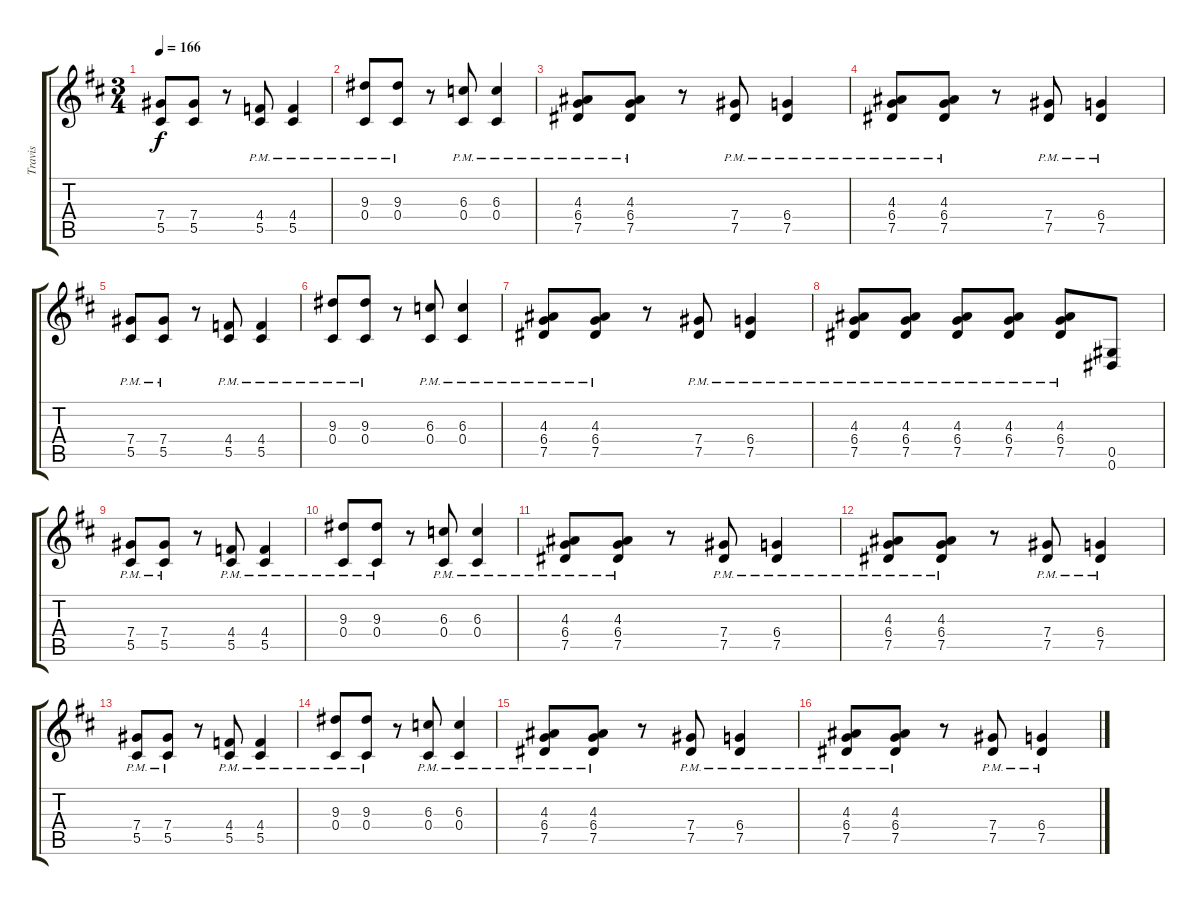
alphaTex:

\track ("Travis" "Travis") {instrument distortionguitar}
\staff {score tabs}
\tuning (Eb4 Bb3 Gb3 Db3 Ab2 Eb2) {hide}
\ts (3 4)
\tempo 166
\clef g2
\ks d
(7.4 5.5).8{dy f} (7.4 5.5).8 r.8 (4.4{pm} 5.5{pm}).8 (4.4{pm} 5.5{pm}).4 |
(9.3{pm} 0.4{pm}).8 (9.3{pm} 0.4{pm}).8 r.8 (6.3{pm} 0.4{pm}).8 (6.3{pm} 0.4{pm}).4 |
(4.3{pm} 6.4{pm} 7.5{pm}).8 (4.3{pm} 6.4{pm} 7.5{pm}).8 r.8 (7.4{pm} 7.5{pm}).8 (6.4{pm} 7.5{pm}).4 |
(4.3{pm} 6.4{pm} 7.5{pm}).8 (4.3{pm} 6.4{pm} 7.5{pm}).8 r.8 (7.4{pm} 7.5{pm}).8 (6.4{pm} 7.5{pm}).4 |
(7.4{pm} 5.5{pm}).8 (7.4{pm} 5.5{pm}).8 r.8 (4.4{pm} 5.5{pm}).8 (4.4{pm} 5.5{pm}).4 |
(9.3{pm} 0.4{pm}).8 (9.3{pm} 0.4{pm}).8 r.8 (6.3{pm} 0.4{pm}).8 (6.3{pm} 0.4{pm}).4 |
(4.3{pm} 6.4{pm} 7.5{pm}).8 (4.3{pm} 6.4{pm} 7.5{pm}).8 r.8 (7.4{pm} 7.5{pm}).8 (6.4{pm} 7.5{pm}).4 |
(4.3{pm} 6.4{pm} 7.5{pm}).8 (4.3{pm} 6.4{pm} 7.5{pm}).8 (4.3{pm} 6.4{pm} 7.5{pm}).8 (4.3{pm} 6.4{pm} 7.5{pm}).8 (4.3{pm} 6.4{pm} 7.5{pm}).8 (0.5 0.6).8 |
(7.4{pm} 5.5{pm}).8 (7.4{pm} 5.5{pm}).8 r.8 (4.4{pm} 5.5{pm}).8 (4.4{pm} 5.5{pm}).4 |
(9.3{pm} 0.4{pm}).8 (9.3{pm} 0.4{pm}).8 r.8 (6.3{pm} 0.4{pm}).8 (6.3{pm} 0.4{pm}).4 |
(4.3{pm} 6.4{pm} 7.5{pm}).8 (4.3{pm} 6.4{pm} 7.5{pm}).8 r.8 (7.4{pm} 7.5{pm}).8 (6.4{pm} 7.5{pm}).4 |
(4.3{pm} 6.4{pm} 7.5{pm}).8 (4.3{pm} 6.4{pm} 7.5{pm}).8 r.8 (7.4{pm} 7.5{pm}).8 (6.4{pm} 7.5{pm}).4 |
(7.4{pm} 5.5{pm}).8 (7.4{pm} 5.5{pm}).8 r.8 (4.4{pm} 5.5{pm}).8 (4.4{pm} 5.5{pm}).4 |
(9.3{pm} 0.4{pm}).8 (9.3{pm} 0.4{pm}).8 r.8 (6.3{pm} 0.4{pm}).8 (6.3{pm} 0.4{pm}).4 |
(4.3{pm} 6.4{pm} 7.5{pm}).8 (4.3{pm} 6.4{pm} 7.5{pm}).8 r.8 (7.4{pm} 7.5{pm}).8 (6.4{pm} 7.5{pm}).4 |
(4.3{pm} 6.4{pm} 7.5{pm}).8 (4.3{pm} 6.4{pm} 7.5{pm}).8 r.8 (7.4{pm} 7.5{pm}).8 (6.4{pm} 7.5{pm}).4
